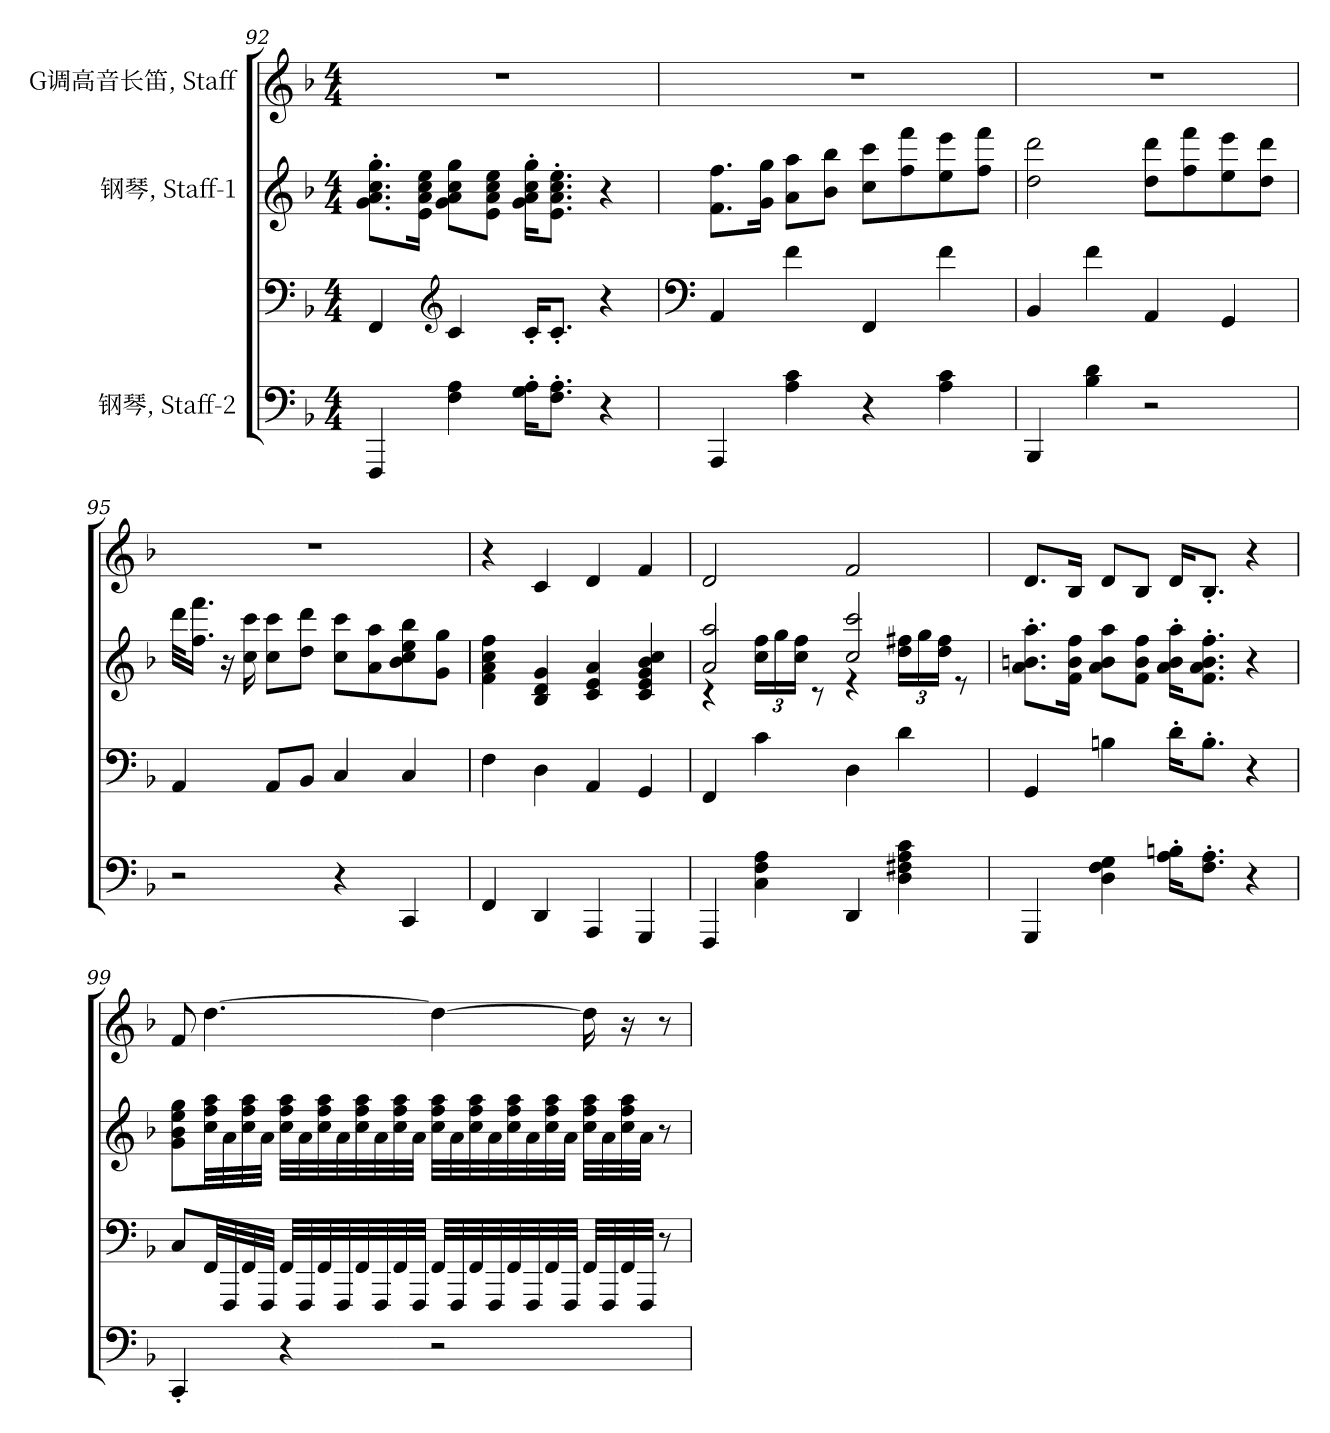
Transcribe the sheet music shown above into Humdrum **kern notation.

**kern	**kern	**kern	**kern
*part3	*part3	*part2	*part1
*staff4	*staff3	*staff2	*staff1
*I"钢琴, Staff-2	*	*I"钢琴, Staff-1	*I"G调高音长笛, Staff
*clefF4	*clefF4	*clefG2	*clefG2
*	*	*	*ITrd-4c-7
*k[b-]	*k[b-]	*k[b-]	*k[]
*M4/4	*M4/4	*M4/4	*M4/4
=92	=92	=92	=92
4FFF/	4FF/	8.g\' 8.a\' 8.cc\' 8.gg\'L	1r
.	.	16e\ 16a\ 16cc\ 16ee\Jk	.
*	*clefG2	*	*
4F\ 4A\	4c/	8g\ 8a\ 8cc\ 8gg\L	.
.	.	8e\ 8a\ 8cc\ 8ee\J	.
16G\' 16A\'KL	16c'/KL	16g\' 16a\' 16cc\' 16gg\'KL	.
8.F\' 8.A\'J	8.c'/J	8.e\' 8.a\' 8.cc\' 8.ee\'J	.
4r	4r	4r	.
=93	=93	=93	=93
*	*clefF4	*	*
4AAA/	4AA/	8.f\ 8.ff\L	1r
.	.	16g\ 16gg\Jk	.
4A\ 4c\	4f\	8a\ 8aa\L	.
.	.	8b-\ 8bb-\J	.
4r	4FF/	8cc\ 8ccc\L	.
.	.	8ff\ 8fff\	.
4A\ 4c\	4f\	8ee\ 8eee\	.
.	.	8ff\ 8fff\J	.
!!LO:LB:g=z
=94	=94	=94	=94
4BBB-/	4BB-/	2dd\ 2ddd\	1r
4B-\ 4d\	4f\	.	.
2r	4AA/	8dd\ 8ddd\L	.
.	.	8ff\ 8fff\	.
.	4GG/	8ee\ 8eee\	.
.	.	8dd\ 8ddd\J	.
=95	=95	=95	=95
2r	4AA/	32ddd\KLL	1r
.	.	16.ff\ 16.fff\JJ	.
.	.	16r	.
.	.	16cc\ 16ccc\	.
.	8AA/L	8cc\ 8ccc\L	.
.	8BB-/J	8dd\ 8ddd\J	.
4r	4C/	8cc\ 8ccc\L	.
.	.	8a\ 8aa\	.
4CC/	4C/	8b-\ 8cc\ 8ee\ 8bb-\	.
.	.	8g\ 8gg\J	.
=96	=96	=96	=96
4FF/	4F\	4f\ 4a\ 4cc\ 4ff\	4r
4DD/	4D\	4B-/ 4d/ 4g/	4g/
4AAA/	4AA/	4c/ 4e/ 4a/	4a/
4GGG/	4GG/	4c/ 4e/ 4g/ 4b-/ 4cc/	4cc/
=97	=97	=97	=97
*	*	*^	*
4FFF/	4FF/	2a/ 2aa/	4r	2a/
*	*	*	*Xbrackettup	*
4C\ 4F\ 4A\	4c\	.	24cc\ 24ff\LL	.
.	.	.	24gg\	.
.	.	.	24cc\ 24ff\JJ	.
.	.	.	8r	.
4DD/	4D\	2cc/ 2ccc/	4r	2cc/
4D\ 4F#X\ 4A\ 4c\	4d\	.	24dd\ 24ff#X\LL	.
.	.	.	24gg\	.
.	.	.	24dd\ 24ff#\JJ	.
.	.	.	8r	.
*	*	*v	*v	*
!!LO:PB:g=z
=98	=98	=98	=98
4GGG/	4GG/	8.a\' 8.bn\' 8.aa\'L	8.a/L
.	.	16f\ 16b\ 16ff\Jk	16f/Jk
4D\ 4F\ 4G\	4Bn\	8a\ 8b\ 8aa\L	8a/L
.	.	8f\ 8b\ 8ff\J	8f/J
16A\' 16Bn\'KL	16d'\KL	16a\' 16b\' 16aa\'KL	16a/KL
8.F\' 8.A\'J	8.B'\J	8.f\' 8.a\' 8.b\' 8.ff\'J	8.f'/J
4r	4r	4r	4r
=99	=99	=99	=99
4CC'/	8C/L	8g\ 8b-\ 8ee\ 8gg\L	8cc/
.	32FF/LL	32cc\ 32ff\ 32aa\LL	[4.aa\
.	32FFF/	32a\	.
.	32FF/	32cc\ 32ff\ 32aa\	.
.	32FFF/JJJ	32a\JJJ	.
4r	32FF/LLL	32cc\ 32ff\ 32aa\LLL	.
.	32FFF/	32a\	.
.	32FF/	32cc\ 32ff\ 32aa\	.
.	32FFF/	32a\	.
.	32FF/	32cc\ 32ff\ 32aa\	.
.	32FFF/	32a\	.
.	32FF/	32cc\ 32ff\ 32aa\	.
.	32FFF/JJJ	32a\JJJ	.
2r	32FF/LLL	32cc\ 32ff\ 32aa\LLL	4aa\_
.	32FFF/	32a\	.
.	32FF/	32cc\ 32ff\ 32aa\	.
.	32FFF/	32a\	.
.	32FF/	32cc\ 32ff\ 32aa\	.
.	32FFF/	32a\	.
.	32FF/	32cc\ 32ff\ 32aa\	.
.	32FFF/JJJ	32a\JJJ	.
.	32FF/LLL	32cc\ 32ff\ 32aa\LLL	16aa\]
.	32FFF/	32a\	.
.	32FF/	32cc\ 32ff\ 32aa\	16r
.	32FFF/JJJ	32a\JJJ	.
.	8r	8r	8r
=	=	=	=
*-	*-	*-	*-
